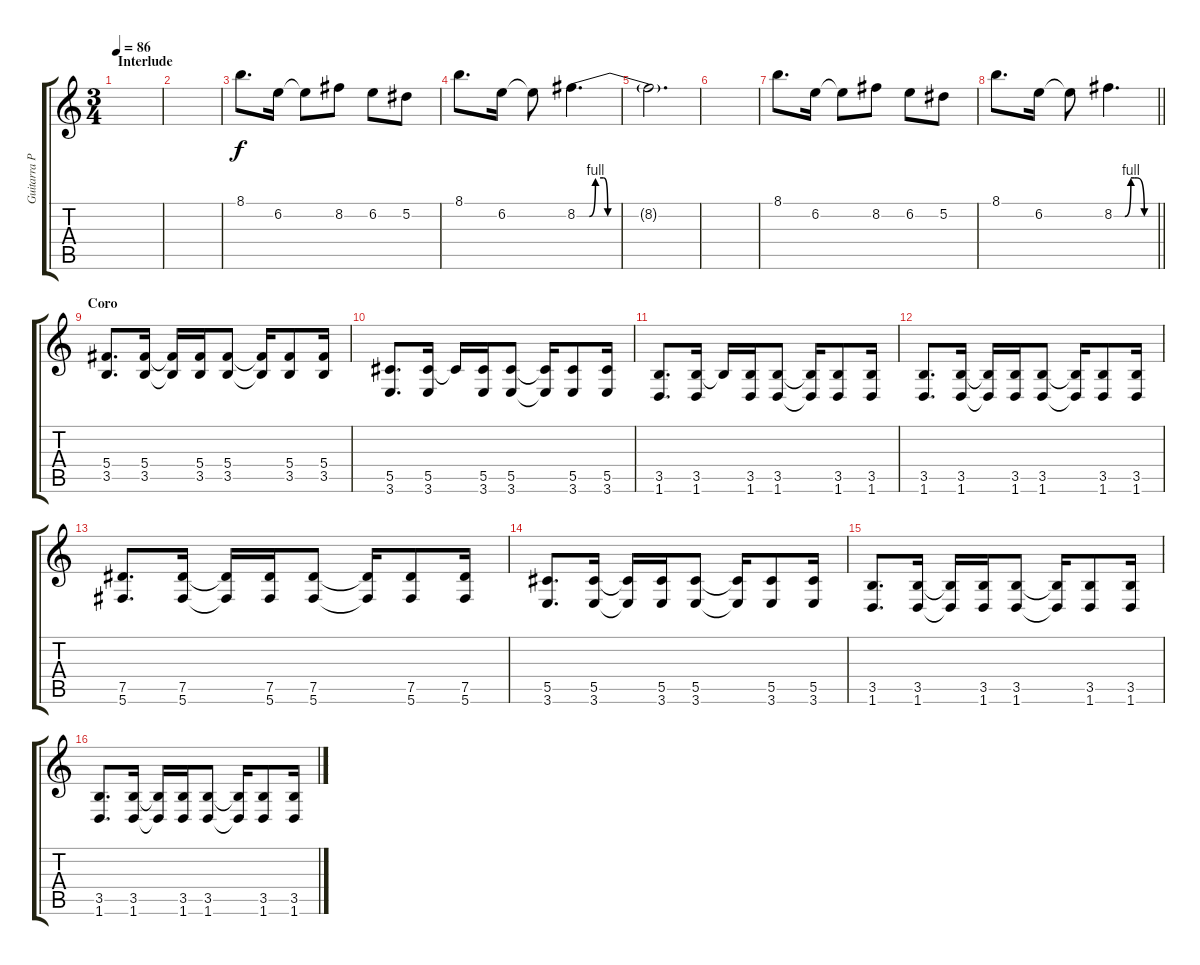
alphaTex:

\track ("Guitarra Principal" "Guitarra P") {instrument distortionguitar}
\staff {score tabs}
\tuning (Eb4 Bb3 Gb3 Db3 Ab2 Db2) {hide}
\ts (3 4)
\section ("" "Interlude")
\tempo 86
\clef g2
\ks c
|
|
8.1.8{d volume 12 instrument distortionguitar} 6.2.16 6.2{t}.8 8.2.8 6.2.8 5.2.8 |
8.1.8{d} 6.2.16 6.2{t}.8 8.2{be (custom 0 0 6 0 9 4 13 4 15 0 19 0 25 0 31 0 38 0 44 0 50 0 56 0 60 0)}.4{d} |
8.2{t}.2{d} |
|
8.1.8{d} 6.2.16 6.2{t}.8 8.2.8 6.2.8 5.2.8 |
\barLineRight lightlight
8.1.8{d} 6.2.16 6.2{t}.8 8.2{be (custom 0 0 16 0 25 4 30 4 34 4 45 0 60 0)}.4{d} |
\section ("" "Coro")
(5.4 3.5).8{d volume 12 instrument distortionguitar} (5.4 3.5).16 (5.4{t} 3.5{t}).16 (5.4 3.5).16 (5.4 3.5).8 (5.4{t} 3.5{t}).16 (5.4 3.5).8 (5.4 3.5).16 |
(5.5 3.6).8{d} (5.5 3.6).16 5.5{t}.16 (5.5 3.6).16 (5.5 3.6).8 (5.5{t} 3.6{t}).16 (5.5 3.6).8 (5.5 3.6).16 |
(3.5 1.6).8{d} (3.5 1.6).16 3.5{t}.16 (3.5 1.6).16 (3.5 1.6).8 (3.5{t} 1.6{t}).16 (3.5 1.6).8 (3.5 1.6).16 |
(3.5 1.6).8{d} (3.5 1.6).16 (3.5{t} 1.6{t}).16 (3.5 1.6).16 (3.5 1.6).8 (3.5{t} 1.6{t}).16 (3.5 1.6).8 (3.5 1.6).16 |
(7.5 5.6).8{d} (7.5 5.6).16 (7.5{t} 5.6{t}).16 (7.5 5.6).16 (7.5 5.6).8 (7.5{t} 5.6{t}).16 (7.5 5.6).8 (7.5 5.6).16 |
(5.5 3.6).8{d} (5.5 3.6).16 (5.5{t} 3.6{t}).16 (5.5 3.6).16 (5.5 3.6).8 (5.5{t} 3.6{t}).16 (5.5 3.6).8 (5.5 3.6).16 |
(3.5 1.6).8{d} (3.5 1.6).16 (3.5{t} 1.6{t}).16 (3.5 1.6).16 (3.5 1.6).8 (3.5{t} 1.6{t}).16 (3.5 1.6).8 (3.5 1.6).16 |
(3.5 1.6).8{d} (3.5 1.6).16 (3.5{t} 1.6{t}).16 (3.5 1.6).16 (3.5 1.6).8 (3.5{t} 1.6{t}).16 (3.5 1.6).8 (3.5 1.6).16
